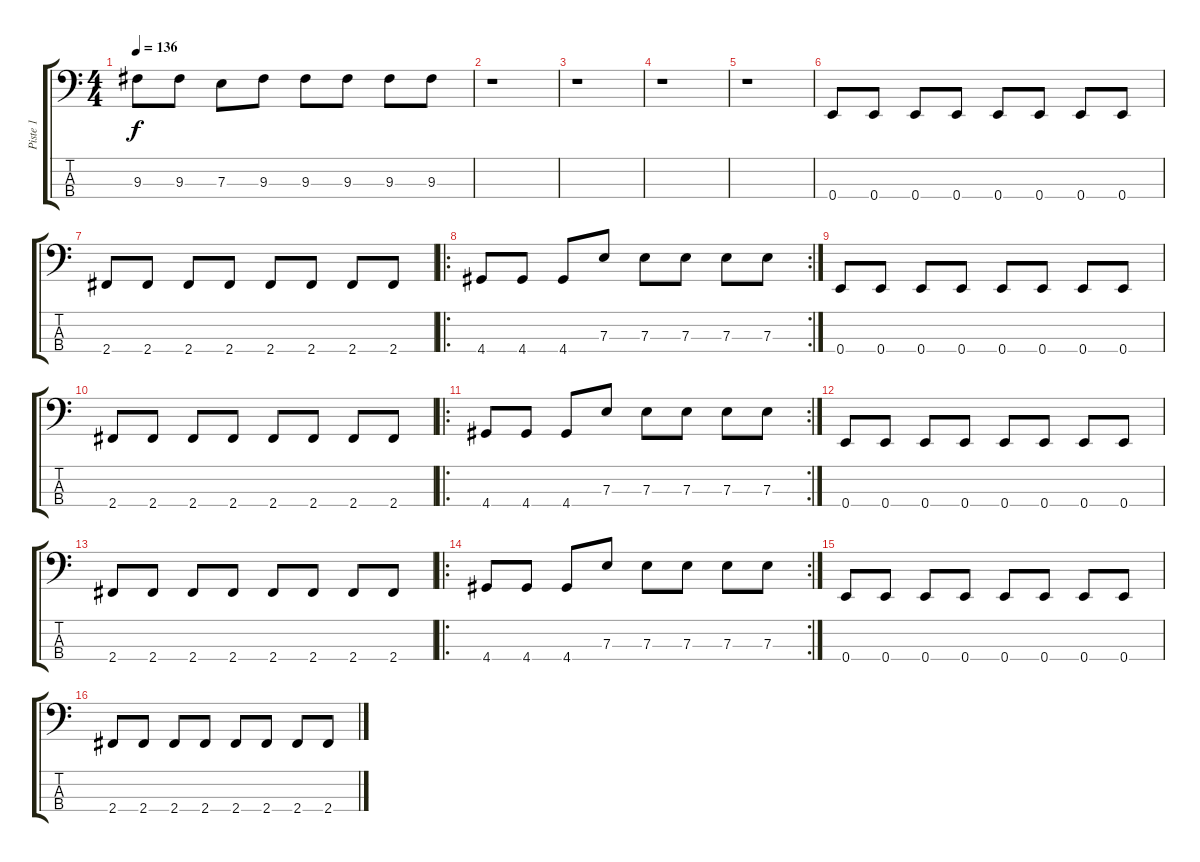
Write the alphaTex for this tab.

\track ("Piste 1" "Piste 1") {instrument electricbassfinger}
\staff {score tabs}
\tuning (G2 D2 A1 E1) {hide}
\ts (4 4)
\tempo 136
\clef f4
\ks c
9.3.8{dy f} 9.3.8 7.3.8 9.3.8 9.3.8 9.3.8 9.3.8 9.3.8 |
r.1 |
r.1 |
r.1 |
r.1 |
0.4.8 0.4.8 0.4.8 0.4.8 0.4.8 0.4.8 0.4.8 0.4.8 |
2.4.8 2.4.8 2.4.8 2.4.8 2.4.8 2.4.8 2.4.8 2.4.8 |
\ro
\rc 2
4.4.8 4.4.8 4.4.8 7.3.8 7.3.8 7.3.8 7.3.8 7.3.8 |
0.4.8 0.4.8 0.4.8 0.4.8 0.4.8 0.4.8 0.4.8 0.4.8 |
2.4.8 2.4.8 2.4.8 2.4.8 2.4.8 2.4.8 2.4.8 2.4.8 |
\ro
\rc 2
4.4.8 4.4.8 4.4.8 7.3.8 7.3.8 7.3.8 7.3.8 7.3.8 |
0.4.8 0.4.8 0.4.8 0.4.8 0.4.8 0.4.8 0.4.8 0.4.8 |
2.4.8 2.4.8 2.4.8 2.4.8 2.4.8 2.4.8 2.4.8 2.4.8 |
\ro
\rc 2
4.4.8 4.4.8 4.4.8 7.3.8 7.3.8 7.3.8 7.3.8 7.3.8 |
0.4.8 0.4.8 0.4.8 0.4.8 0.4.8 0.4.8 0.4.8 0.4.8 |
2.4.8 2.4.8 2.4.8 2.4.8 2.4.8 2.4.8 2.4.8 2.4.8
